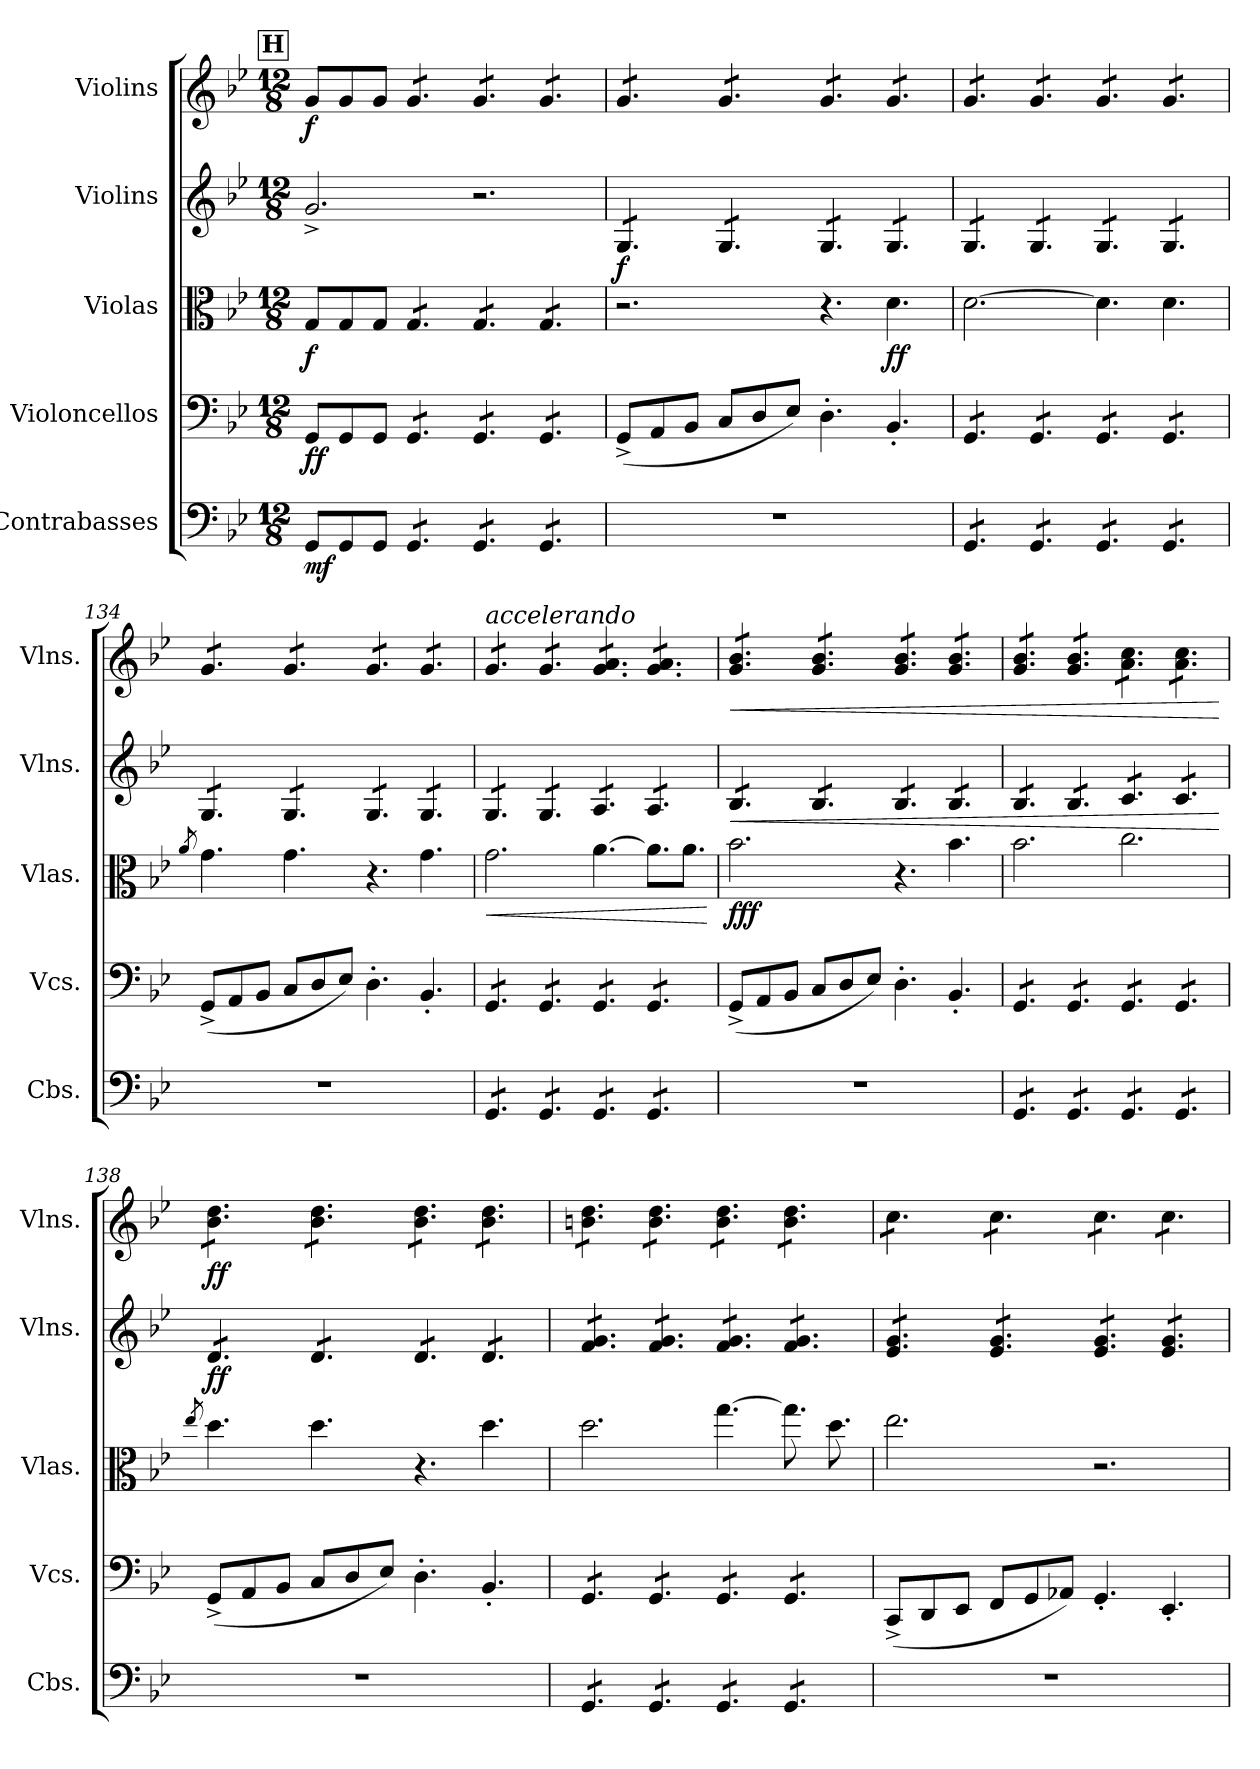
**kern	**dynam	**kern	**dynam	**kern	**dynam	**kern	**dynam	**kern	**dynam
*part5	*part5	*part4	*part4	*part3	*part3	*part2	*part2	*part1	*part1
*staff5	*staff5	*staff4	*staff4	*staff3	*staff3	*staff2	*staff2	*staff1	*staff1
*I"Contrabasses	*	*I"Violoncellos	*	*I"Violas	*	*I"Violins	*	*I"Violins	*
*I'Cbs.	*	*I'Vcs.	*	*I'Vlas.	*	*I'Vlns.	*	*I'Vlns.	*
!!LO:LB:g=z
*clefF4	*	*clefF4	*	*clefC3	*	*clefG2	*	*clefG2	*
*ITrd7c12	*	*	*	*	*	*	*	*	*
*k[b-e-]	*	*k[b-e-]	*	*k[b-e-]	*	*k[b-e-]	*	*k[b-e-]	*
*M12/8	*	*M12/8	*	*M12/8	*	*M12/8	*	*M12/8	*
!!LO:REH:place=s1:a:B:fs=14:t=H
=131	=131	=131	=131	=131	=131	=131	=131	=131	=131
!	!LO:DY:b	!	!LO:DY:b	!	!LO:DY:b	!	!	!	!LO:DY:b
8GGG/L	mf	8GG/L	ff	8G/L	f	2.g^/	.	8g/L	f
8GGG/	.	8GG/	.	8G/	.	.	.	8g/	.
8GGG/J	.	8GG/J	.	8G/J	.	.	.	8g/J	.
*tremolo	*	*	*	*	*	*	*	*	*
*	*	*tremolo	*	*	*	*	*	*	*
*	*	*	*	*tremolo	*	*	*	*	*
*	*	*	*	*	*	*	*	*tremolo	*
8GGG/L	.	8GG/L	.	8G/L	.	.	.	8g/L	.
8GGG/	.	8GG/	.	8G/	.	.	.	8g/	.
8GGG/J	.	8GG/J	.	8G/J	.	.	.	8g/J	.
8GGG/L	.	8GG/L	.	8G/L	.	2.r	.	8g/L	.
8GGG/	.	8GG/	.	8G/	.	.	.	8g/	.
8GGG/J	.	8GG/J	.	8G/J	.	.	.	8g/J	.
8GGG/L	.	8GG/L	.	8G/L	.	.	.	8g/L	.
8GGG/	.	8GG/	.	8G/	.	.	.	8g/	.
8GGG/J	.	8GG/J	.	8G/J	.	.	.	8g/J	.
*	*	*	*	*Xtremolo	*	*	*	*	*
*	*	*Xtremolo	*	*	*	*	*	*	*
=132	=132	=132	=132	=132	=132	=132	=132	=132	=132
!	!	!	!	!	!	!	!LO:DY:b	!	!
*	*	*	*	*	*	*tremolo	*	*	*
1.r	.	(<8GG^/L	.	2.r	.	8G/L	f	8g/L	.
.	.	8AA/	.	.	.	8G/	.	8g/	.
.	.	8BB-/J	.	.	.	8G/J	.	8g/J	.
.	.	8C/L	.	.	.	8G/L	.	8g/L	.
.	.	8D/	.	.	.	8G/	.	8g/	.
.	.	8E-/J)	.	.	.	8G/J	.	8g/J	.
.	.	4.D'\	.	4.r	.	8G/L	.	8g/L	.
.	.	.	.	.	.	8G/	.	8g/	.
.	.	.	.	.	.	8G/J	.	8g/J	.
!	!	!	!	!	!LO:DY:b	!	!	!	!
.	.	4.BB-'/	.	4.d\	ff	8G/L	.	8g/L	.
.	.	.	.	.	.	8G/	.	8g/	.
.	.	.	.	.	.	8G/J	.	8g/J	.
=133	=133	=133	=133	=133	=133	=133	=133	=133	=133
*	*	*tremolo	*	*	*	*	*	*	*
8GGG/L	.	8GG/L	.	[2.d\	.	8G/L	.	8g/L	.
8GGG/	.	8GG/	.	.	.	8G/	.	8g/	.
8GGG/J	.	8GG/J	.	.	.	8G/J	.	8g/J	.
8GGG/L	.	8GG/L	.	.	.	8G/L	.	8g/L	.
8GGG/	.	8GG/	.	.	.	8G/	.	8g/	.
8GGG/J	.	8GG/J	.	.	.	8G/J	.	8g/J	.
8GGG/L	.	8GG/L	.	4.d\]	.	8G/L	.	8g/L	.
8GGG/	.	8GG/	.	.	.	8G/	.	8g/	.
8GGG/J	.	8GG/J	.	.	.	8G/J	.	8g/J	.
8GGG/L	.	8GG/L	.	4.d\	.	8G/L	.	8g/L	.
8GGG/	.	8GG/	.	.	.	8G/	.	8g/	.
8GGG/J	.	8GG/J	.	.	.	8G/J	.	8g/J	.
*	*	*Xtremolo	*	*	*	*	*	*	*
=134	=134	=134	=134	=134	=134	=134	=134	=134	=134
.	.	.	.	8qa/	.	.	.	.	.
1.r	.	(<8GG^/L	.	4.g\	.	8G/L	.	8g/L	.
.	.	8AA/	.	.	.	8G/	.	8g/	.
.	.	8BB-/J	.	.	.	8G/J	.	8g/J	.
.	.	8C/L	.	4.g\	.	8G/L	.	8g/L	.
.	.	8D/	.	.	.	8G/	.	8g/	.
.	.	8E-/J)	.	.	.	8G/J	.	8g/J	.
.	.	4.D'\	.	4.r	.	8G/L	.	8g/L	.
.	.	.	.	.	.	8G/	.	8g/	.
.	.	.	.	.	.	8G/J	.	8g/J	.
.	.	4.BB-'/	.	4.g\	.	8G/L	.	8g/L	.
.	.	.	.	.	.	8G/	.	8g/	.
.	.	.	.	.	.	8G/J	.	8g/J	.
!!LO:PB:g=z
=135	=135	=135	=135	=135	=135	=135	=135	=135	=135
!	!	!	!	!	!	!	!	!LO:TX:i:t=accelerando	!
!	!	!	!	!	!LO:HP:b	!	!	!	!
*	*	*tremolo	*	*	*	*	*	*	*
8GGG/L	.	8GG/L	.	2.g\	<	8G/L	.	8g/L	.
8GGG/	.	8GG/	.	.	.	8G/	.	8g/	.
8GGG/J	.	8GG/J	.	.	.	8G/J	.	8g/J	.
8GGG/L	.	8GG/L	.	.	.	8G/L	.	8g/L	.
8GGG/	.	8GG/	.	.	.	8G/	.	8g/	.
8GGG/J	.	8GG/J	.	.	.	8G/J	.	8g/J	.
8GGG/L	.	8GG/L	.	[4.a\	.	8A/L	.	8g/ 8a/L	.
8GGG/	.	8GG/	.	.	.	8A/	.	8g/ 8a/	.
8GGG/J	.	8GG/J	.	.	.	8A/J	.	8g/ 8a/J	.
8GGG/L	.	8GG/L	.	8.a\L]	.	8A/L	.	8g/ 8a/L	.
8GGG/	.	8GG/	.	.	.	8A/	.	8g/ 8a/	.
.	.	.	.	8.a\J	.	.	.	.	.
8GGG/J	.	8GG/J	.	.	.	8A/J	.	8g/ 8a/J	.
*	*	*Xtremolo	*	*	*	*	*	*	*
.	.	.	.	.	[	.	.	.	.
=136	=136	=136	=136	=136	=136	=136	=136	=136	=136
!	!	!	!	!	!LO:DY:b	!	!LO:HP:b	!	!LO:HP:b
1.r	.	(<8GG^/L	.	2.b-\	fff	8B-/L	<	8g/ 8b-/L	<
.	.	8AA/	.	.	.	8B-/	.	8g/ 8b-/	.
.	.	8BB-/J	.	.	.	8B-/J	.	8g/ 8b-/J	.
.	.	8C/L	.	.	.	8B-/L	.	8g/ 8b-/L	.
.	.	8D/	.	.	.	8B-/	.	8g/ 8b-/	.
.	.	8E-/J)	.	.	.	8B-/J	.	8g/ 8b-/J	.
.	.	4.D'\	.	4.r	.	8B-/L	.	8g/ 8b-/L	.
.	.	.	.	.	.	8B-/	.	8g/ 8b-/	.
.	.	.	.	.	.	8B-/J	.	8g/ 8b-/J	.
.	.	4.BB-'/	.	4.b-\	.	8B-/L	.	8g/ 8b-/L	.
.	.	.	.	.	.	8B-/	.	8g/ 8b-/	.
.	.	.	.	.	.	8B-/J	.	8g/ 8b-/J	.
=137	=137	=137	=137	=137	=137	=137	=137	=137	=137
*	*	*tremolo	*	*	*	*	*	*	*
8GGG/L	.	8GG/L	.	2.b-\	.	8B-/L	.	8g/ 8b-/L	.
8GGG/	.	8GG/	.	.	.	8B-/	.	8g/ 8b-/	.
8GGG/J	.	8GG/J	.	.	.	8B-/J	.	8g/ 8b-/J	.
8GGG/L	.	8GG/L	.	.	.	8B-/L	.	8g/ 8b-/L	.
8GGG/	.	8GG/	.	.	.	8B-/	.	8g/ 8b-/	.
8GGG/J	.	8GG/J	.	.	.	8B-/J	.	8g/ 8b-/J	.
8GGG/L	.	8GG/L	.	2.cc\	.	8c/L	.	8a\ 8cc\L	.
8GGG/	.	8GG/	.	.	.	8c/	.	8a\ 8cc\	.
8GGG/J	.	8GG/J	.	.	.	8c/J	.	8a\ 8cc\J	.
8GGG/L	.	8GG/L	.	.	.	8c/L	.	8a\ 8cc\L	.
8GGG/	.	8GG/	.	.	.	8c/	.	8a\ 8cc\	.
8GGG/J	.	8GG/J	.	.	.	8c/J	.	8a\ 8cc\J	.
*	*	*Xtremolo	*	*	*	*	*	*	*
.	.	.	.	.	.	.	[	.	[
=138	=138	=138	=138	=138	=138	=138	=138	=138	=138
.	.	.	.	8qee-/	.	.	.	.	.
!	!	!	!	!	!	!	!LO:DY:b	!	!LO:DY:b
1.r	.	(<8GG^/L	.	4.dd\	.	8d/L	ff	8b-\ 8dd\L	ff
.	.	8AA/	.	.	.	8d/	.	8b-\ 8dd\	.
.	.	8BB-/J	.	.	.	8d/J	.	8b-\ 8dd\J	.
.	.	8C/L	.	4.dd\	.	8d/L	.	8b-\ 8dd\L	.
.	.	8D/	.	.	.	8d/	.	8b-\ 8dd\	.
.	.	8E-/J)	.	.	.	8d/J	.	8b-\ 8dd\J	.
.	.	4.D'\	.	4.r	.	8d/L	.	8b-\ 8dd\L	.
.	.	.	.	.	.	8d/	.	8b-\ 8dd\	.
.	.	.	.	.	.	8d/J	.	8b-\ 8dd\J	.
.	.	4.BB-'/	.	4.dd\	.	8d/L	.	8b-\ 8dd\L	.
.	.	.	.	.	.	8d/	.	8b-\ 8dd\	.
.	.	.	.	.	.	8d/J	.	8b-\ 8dd\J	.
!!LO:LB:g=z
=139	=139	=139	=139	=139	=139	=139	=139	=139	=139
*	*	*tremolo	*	*	*	*	*	*	*
8GGG/L	.	8GG/L	.	2.dd\	.	8f/ 8g/L	.	8bn\ 8dd\L	.
8GGG/	.	8GG/	.	.	.	8f/ 8g/	.	8bn\ 8dd\	.
8GGG/J	.	8GG/J	.	.	.	8f/ 8g/J	.	8bn\ 8dd\J	.
8GGG/L	.	8GG/L	.	.	.	8f/ 8g/L	.	8b\ 8dd\L	.
8GGG/	.	8GG/	.	.	.	8f/ 8g/	.	8b\ 8dd\	.
8GGG/J	.	8GG/J	.	.	.	8f/ 8g/J	.	8b\ 8dd\J	.
8GGG/L	.	8GG/L	.	[4.gg\	.	8f/ 8g/L	.	8b\ 8dd\L	.
8GGG/	.	8GG/	.	.	.	8f/ 8g/	.	8b\ 8dd\	.
8GGG/J	.	8GG/J	.	.	.	8f/ 8g/J	.	8b\ 8dd\J	.
8GGG/L	.	8GG/L	.	8.gg\]	.	8f/ 8g/L	.	8b\ 8dd\L	.
8GGG/	.	8GG/	.	.	.	8f/ 8g/	.	8b\ 8dd\	.
.	.	.	.	8.dd\	.	.	.	.	.
8GGG/J	.	8GG/J	.	.	.	8f/ 8g/J	.	8b\ 8dd\J	.
*	*	*Xtremolo	*	*	*	*	*	*	*
*Xtremolo	*	*	*	*	*	*	*	*	*
=140	=140	=140	=140	=140	=140	=140	=140	=140	=140
1.r	.	(<8CC^/L	.	2.ee-\	.	8e-/ 8g/L	.	8cc\L	.
.	.	8DD/	.	.	.	8e-/ 8g/	.	8cc\	.
.	.	8EE-/J	.	.	.	8e-/ 8g/J	.	8cc\J	.
.	.	8FF/L	.	.	.	8e-/ 8g/L	.	8cc\L	.
.	.	8GG/	.	.	.	8e-/ 8g/	.	8cc\	.
.	.	8AA-X/J)	.	.	.	8e-/ 8g/J	.	8cc\J	.
.	.	4.GG'/	.	2.r	.	8e-/ 8g/L	.	8cc\L	.
.	.	.	.	.	.	8e-/ 8g/	.	8cc\	.
.	.	.	.	.	.	8e-/ 8g/J	.	8cc\J	.
.	.	4.EE-'/	.	.	.	8e-/ 8g/L	.	8cc\L	.
.	.	.	.	.	.	8e-/ 8g/	.	8cc\	.
.	.	.	.	.	.	8e-/ 8g/J	.	8cc\J	.
*	*	*	*	*	*	*	*	*Xtremolo	*
*	*	*	*	*	*	*Xtremolo	*	*	*
=	=	=	=	=	=	=	=	=	=
*-	*-	*-	*-	*-	*-	*-	*-	*-	*-
